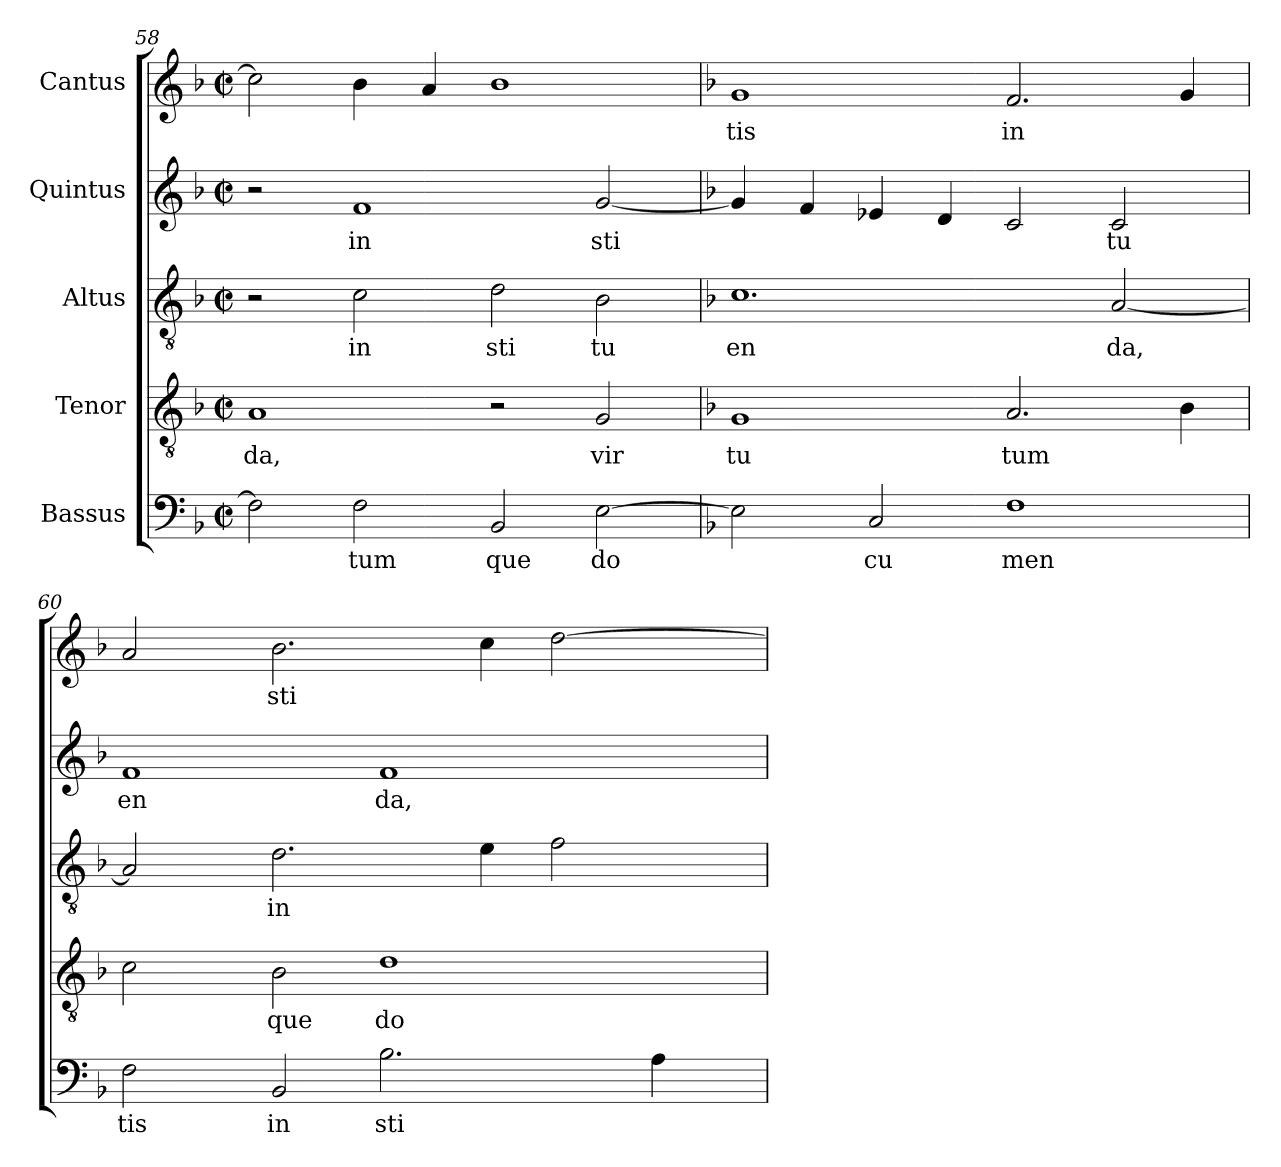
**kern	**text	**kern	**text	**kern	**text	**kern	**text	**kern	**text
*part5	*part5	*part4	*part4	*part3	*part3	*part2	*part2	*part1	*part1
*staff5	*staff5	*staff4	*staff4	*staff3	*staff3	*staff2	*staff2	*staff1	*staff1
*I"Bassus	*	*I"Tenor	*	*I"Altus	*	*I"Quintus	*	*I"Cantus	*
*clefF4	*	*clefGv2	*	*clefGv2	*	*clefG2	*	*clefG2	*
*k[b-]	*	*k[b-]	*	*k[b-]	*	*k[b-]	*	*k[b-]	*
*F:	*	*F:	*	*F:	*	*F:	*	*F:	*
*M2/2	*	*M2/2	*	*M2/2	*	*M2/2	*	*M2/2	*
*met(c|)	*	*met(c|)	*	*met(c|)	*	*met(c|)	*	*met(c|)	*
=58	=58	=58	=58	=58	=58	=58	=58	=58	=58
!	!	!	!LO:LY:b:cj	!	!	!	!	!	!
2F\]	.	1A	da,	2r	.	2r	.	2cc\]	.
!	!LO:LY:b:cj	!	!	!	!LO:LY:b:cj	!	!LO:LY:b:cj	!	!
2F\	tum	.	.	2c\	in	1f	in	4b-\	.
.	.	.	.	.	.	.	.	4a/	.
!	!LO:LY:b:cj	!	!	!	!LO:LY:b:cj	!	!	!	!
2BB-/	que	2r	.	2d\	sti	.	.	1b-	.
!	!LO:LY:b:cj	!	!LO:LY:b:cj	!	!LO:LY:b:cj	!	!LO:LY:b:cj	!	!
[>2E\	do	2G/	vir	2B-\	tu	[<2g/	sti	.	.
=59	=59	=59	=59	=59	=59	=59	=59	=59	=59
*k[b-]	*	*	*	*	*	*	*	*	*
*F:	*	*	*	*	*	*	*	*	*
!	!	!	!LO:LY:b:cj	!	!LO:LY:b:cj	!	!	!	!LO:LY:b:cj
2E\]	.	1G	tu	1.c	en	4g/]	.	1g	tis
.	.	.	.	.	.	4f/	.	.	.
!	!LO:LY:b:cj	!	!	!	!	!	!	!	!
2C/	cu	.	.	.	.	4e-X/	.	.	.
.	.	.	.	.	.	4d/	.	.	.
!	!LO:LY:b:cj	!	!LO:LY:b	!	!	!	!	!	!LO:LY:b:cj
1F	men	2.A/	tum	.	.	2c/	.	2.f/	in
!	!	!	!	!	!LO:LY:b	!	!LO:LY:b:cj	!	!
.	.	.	.	[>2A/	da,	2c/	tu	.	.
.	.	4B-\	.	.	.	.	.	4g/	.
!!LO:LB:g=z
=60	=60	=60	=60	=60	=60	=60	=60	=60	=60
!	!LO:LY:b:cj	!	!	!	!	!	!LO:LY:b:cj	!	!
*	*	*^	*	*	*	*	*	*^	*
2F\	tis	2c\	64ryy	.	2A/]	.	1f	en	2a/	16ryy	.
.	.	.	1ryy	.	.	.	.	.	.	.	.
.	.	.	.	.	.	.	.	.	.	64ryy	.
.	.	.	.	.	.	.	.	.	.	1ryy	.
!	!LO:LY:b:cj	!	!	!LO:LY:b:cj	!	!LO:LY:b:cj	!	!	!	!	!LO:LY:b:cj
2BB-/	in	2B-\	.	que	2.d\	in	.	.	2.b-\	.	sti
!	!LO:LY:b:cj	!	!	!LO:LY:b:cj	!	!	!	!LO:LY:b:cj	!	!	!
2.B-\	sti	1d	.	do	.	.	1f	da,	.	.	.
.	.	.	2ryy	.	.	.	.	.	.	.	.
.	.	.	.	.	.	.	.	.	.	2ryy	.
.	.	.	.	.	4e\	.	.	.	4cc\	.	.
.	.	.	.	.	2f\	.	.	.	[>2dd\	.	.
.	.	.	4ryy	.	.	.	.	.	.	.	.
.	.	.	.	.	.	.	.	.	.	4ryy	.
4A\	.	.	.	.	.	.	.	.	.	.	.
.	.	.	8...ryy	.	.	.	.	.	.	.	.
.	.	.	.	.	.	.	.	.	.	8ryy	.
.	.	.	.	.	.	.	.	.	.	32.ryy	.
*	*	*v	*v	*	*	*	*	*	*v	*v	*
=	=	=	=	=	=	=	=	=	=
*-	*-	*-	*-	*-	*-	*-	*-	*-	*-
